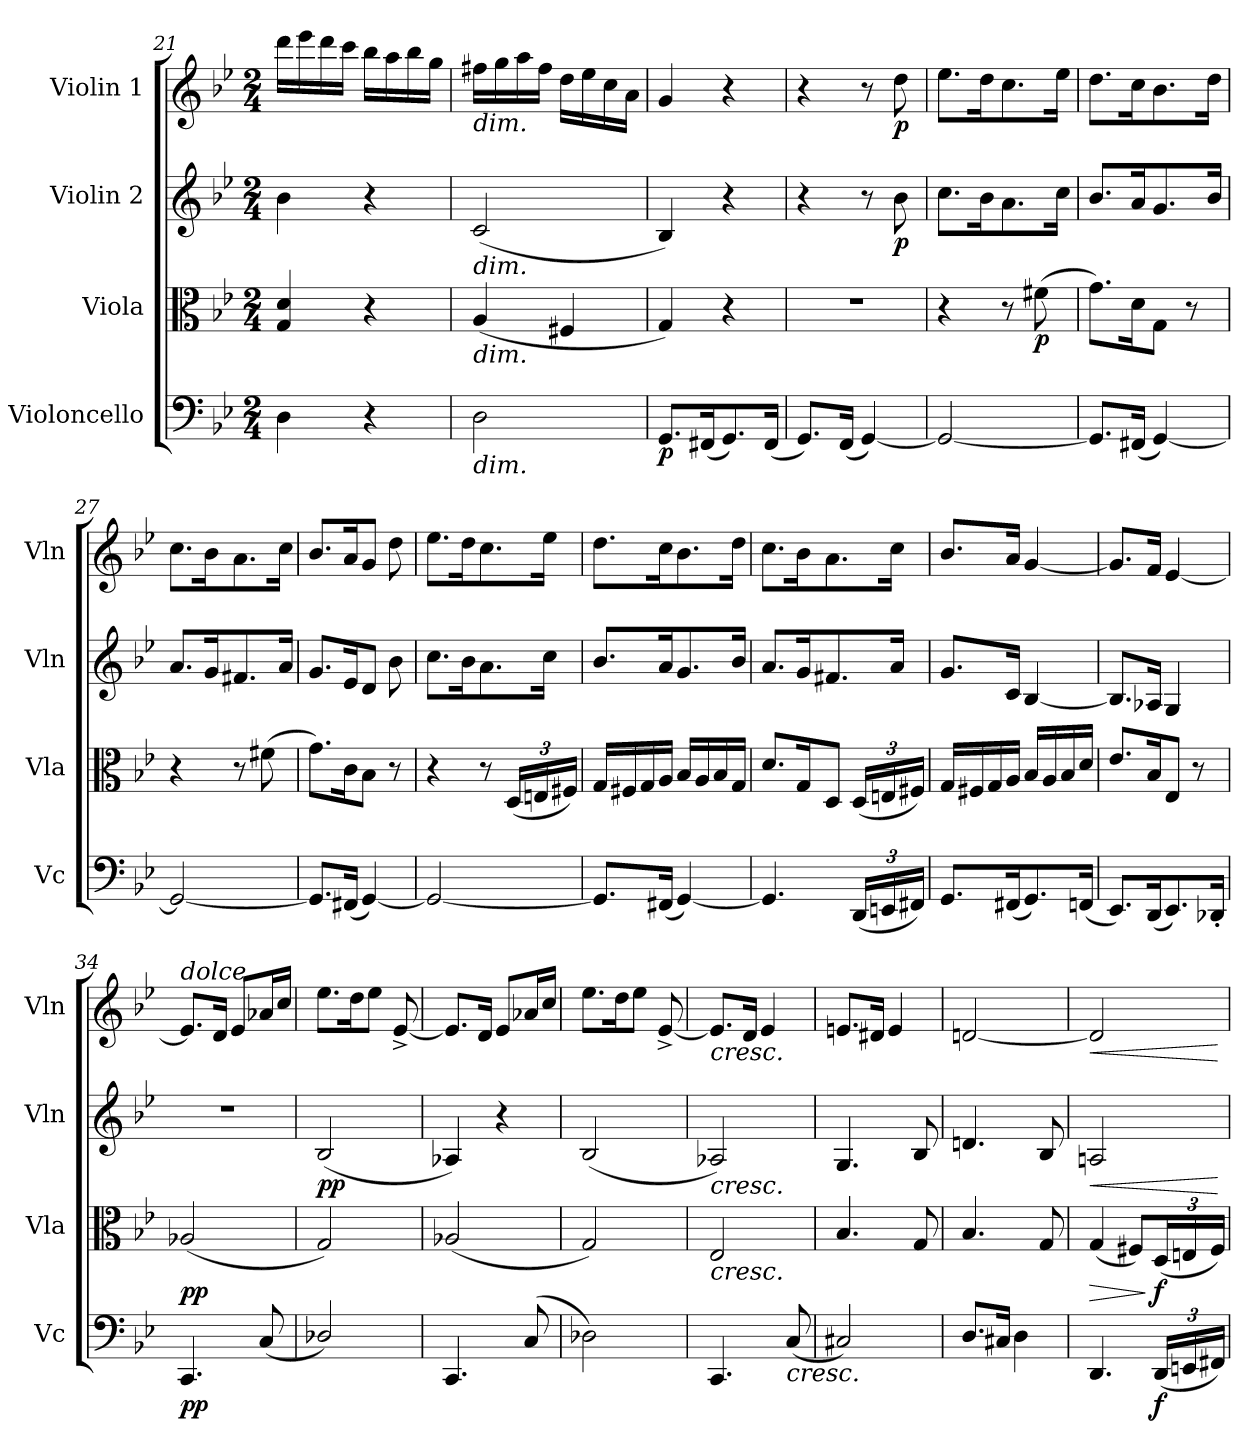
**kern	**dynam	**kern	**dynam	**kern	**dynam	**kern	**dynam
*part4	*part4	*part3	*part3	*part2	*part2	*part1	*part1
*staff4	*staff4	*staff3	*staff3	*staff2	*staff2	*staff1	*staff1
*I"Violoncello	*	*I"Viola	*	*I"Violin 2	*	*I"Violin 1	*
*I'Vc	*	*I'Vla	*	*I'Vln	*	*I'Vln	*
*clefF4	*	*clefC3	*	*clefG2	*	*clefG2	*
*k[b-e-]	*	*k[b-e-]	*	*k[b-e-]	*	*k[b-e-]	*
*M2/4	*	*M2/4	*	*M2/4	*	*M2/4	*
=21	=21	=21	=21	=21	=21	=21	=21
4D\	.	4G/ 4d/	.	4b-\	.	16ddd\LL	.
.	.	.	.	.	.	16eee-\	.
.	.	.	.	.	.	16ddd\	.
.	.	.	.	.	.	16ccc\JJ	.
4r	.	4r	.	4r	.	16bb-\LL	.
.	.	.	.	.	.	16aa\	.
.	.	.	.	.	.	16bb-\	.
.	.	.	.	.	.	16gg\JJ	.
=22	=22	=22	=22	=22	=22	=22	=22
!	!	!	!	!	!	!LO:TX:b:i:t=dim.	!
!	!	!	!	!LO:TX:b:i:t=dim.	!	!	!
!	!	!LO:TX:b:i:t=dim.	!	!	!	!	!
!LO:TX:b:i:t=dim.	!	!	!	!	!	!	!
2D\	.	(<4A/	.	(<2c/	.	16ff#X\LL	.
.	.	.	.	.	.	16gg\	.
.	.	.	.	.	.	16aa\	.
.	.	.	.	.	.	16ff#\JJ	.
.	.	4F#X/	.	.	.	16dd\LL	.
.	.	.	.	.	.	16ee-\	.
.	.	.	.	.	.	16cc\	.
.	.	.	.	.	.	16a\JJ	.
=23	=23	=23	=23	=23	=23	=23	=23
!	!LO:DY:b	!	!	!	!	!	!
8.GG/L	p	4G/)	.	4B-/)	.	4g/	.
(<16FF#X/K	.	.	.	.	.	.	.
8.GG/)	.	4r	.	4r	.	4r	.
(<16FF#/Jk	.	.	.	.	.	.	.
=24	=24	=24	=24	=24	=24	=24	=24
8.GG/L)	.	2r	.	4r	.	4r	.
(<16FF/Jk	.	.	.	.	.	.	.
[4GG/)	.	.	.	8r	.	8r	.
!	!	!	!	!	!LO:DY:b	!	!LO:DY:b
.	.	.	.	8b-\	p	8dd\	p
=25	=25	=25	=25	=25	=25	=25	=25
2GG/_	.	4r	.	8.cc\L	.	8.ee-\L	.
.	.	.	.	16b-\K	.	16dd\K	.
.	.	8r	.	8.a\	.	8.cc\	.
!	!	!	!LO:DY:b	!	!	!	!
.	.	(>8f#X\	p	.	.	.	.
.	.	.	.	16cc\Jk	.	16ee-\Jk	.
=26	=26	=26	=26	=26	=26	=26	=26
8.GG/L]	.	8.g\L)	.	8.b-/L	.	8.dd\L	.
(<16FF#X/Jk	.	16d\K	.	16a/K	.	16cc\K	.
[4GG/)	.	8G\J	.	8.g/	.	8.b-\	.
.	.	8r	.	.	.	.	.
.	.	.	.	16b-/Jk	.	16dd\Jk	.
=27	=27	=27	=27	=27	=27	=27	=27
2GG/_	.	4r	.	8.a/L	.	8.cc\L	.
.	.	.	.	16g/K	.	16b-\K	.
.	.	8r	.	8.f#X/	.	8.a\	.
.	.	(>8f#X\	.	.	.	.	.
.	.	.	.	16a/Jk	.	16cc\Jk	.
=28	=28	=28	=28	=28	=28	=28	=28
8.GG/L]	.	8.g\L)	.	8.g/L	.	8.b-/L	.
(<16FF#X/Jk	.	16c\K	.	16e-/K	.	16a/K	.
[4GG/)	.	8B-\J	.	8d/J	.	8g/J	.
.	.	8r	.	8b-\	.	8dd\	.
=29	=29	=29	=29	=29	=29	=29	=29
2GG/_	.	4r	.	8.cc\L	.	8.ee-\L	.
.	.	.	.	16b-\K	.	16dd\K	.
.	.	8r	.	8.a\	.	8.cc\	.
*	*	*Xbrackettup	*	*	*	*	*
.	.	(<24D/LL	.	.	.	.	.
.	.	24En/	.	.	.	.	.
.	.	.	.	16cc\Jk	.	16ee-\Jk	.
.	.	24F#X/JJ)	.	.	.	.	.
=30	=30	=30	=30	=30	=30	=30	=30
8.GG/L]	.	16G/LL	.	8.b-/L	.	8.dd\L	.
.	.	16F#X/	.	.	.	.	.
.	.	16G/	.	.	.	.	.
(<16FF#X/Jk	.	16A/JJ	.	16a/K	.	16cc\K	.
[4GG/)	.	16B-/LL	.	8.g/	.	8.b-\	.
.	.	16A/	.	.	.	.	.
.	.	16B-/	.	.	.	.	.
.	.	16G/JJ	.	16b-/Jk	.	16dd\Jk	.
!!LO:LB:g=z
=31	=31	=31	=31	=31	=31	=31	=31
4.GG/]	.	8.d/L	.	8.a/L	.	8.cc\L	.
.	.	16G/K	.	16g/K	.	16b-\K	.
.	.	8D/J	.	8.f#X/	.	8.a\	.
*Xbrackettup	*	*	*	*	*	*	*
(<24DD/LL	.	(<24D/LL	.	.	.	.	.
24EEn/	.	24En/	.	.	.	.	.
.	.	.	.	16a/Jk	.	16cc\Jk	.
24FF#X/JJ)	.	24F#X/JJ)	.	.	.	.	.
=32	=32	=32	=32	=32	=32	=32	=32
8.GG/L	.	16G/LL	.	8.g/L	.	8.b-/L	.
.	.	16F#X/	.	.	.	.	.
.	.	16G/	.	.	.	.	.
(<16FF#X/K	.	16A/JJ	.	16c/Jk	.	16a/Jk	.
8.GG/)	.	16B-/LL	.	[4B-/	.	[4g/	.
.	.	16A/	.	.	.	.	.
.	.	16B-/	.	.	.	.	.
(<16FFn/Jk	.	16d/JJ	.	.	.	.	.
=33	=33	=33	=33	=33	=33	=33	=33
8.EE-/L)	.	8.e-/L	.	8.B-/L]	.	8.g/L]	.
(<16DD/K	.	16B-/K	.	16A-X/Jk	.	16f/Jk	.
8.EE-/)	.	8E-/J	.	4G/	.	[4e-/	.
.	.	8r	.	.	.	.	.
16DD-X'/Jk	.	.	.	.	.	.	.
=34	=34	=34	=34	=34	=34	=34	=34
!	!	!	!	!	!	!LO:TX:a:i:t=dolce	!
!	!LO:DY:b	!	!LO:DY:b	!	!	!	!
4.CC/	pp	(<2A-X/	pp	2r	.	8.e-/L]	.
.	.	.	.	.	.	16d/Jk	.
.	.	.	.	.	.	8e-/L	.
(<8C/	.	.	.	.	.	16a-X/L	.
.	.	.	.	.	.	16cc/JJ	.
=35	=35	=35	=35	=35	=35	=35	=35
!	!	!	!	!	!LO:DY:b	!	!
2D-X/)	.	2G/)	.	(<2B-/	pp	8.ee-\L	.
.	.	.	.	.	.	16dd\K	.
.	.	.	.	.	.	8ee-\J	.
.	.	.	.	.	.	[8e-^/	.
=36	=36	=36	=36	=36	=36	=36	=36
4.CC/	.	(<2A-X/	.	4A-X/)	.	8.e-/L]	.
.	.	.	.	.	.	16d/Jk	.
.	.	.	.	4r	.	8e-/L	.
(<8C/	.	.	.	.	.	16a-X/L	.
.	.	.	.	.	.	16cc/JJ	.
=37	=37	=37	=37	=37	=37	=37	=37
2D-X\)	.	2G/)	.	(<2B-/	.	8.ee-\L	.
.	.	.	.	.	.	16dd\K	.
.	.	.	.	.	.	8ee-\J	.
.	.	.	.	.	.	[8e-^/	.
=38	=38	=38	=38	=38	=38	=38	=38
!	!	!	!	!	!	!LO:TX:b:i:t=cresc.	!
!	!	!	!	!LO:TX:b:i:t=cresc.	!	!	!
!	!	!LO:TX:b:i:t=cresc.	!	!	!	!	!
4.CC/	.	2E-/	.	2A-X/)	.	8.e-/L]	.
.	.	.	.	.	.	16d/Jk	.
.	.	.	.	.	.	4e-/	.
!LO:TX:b:i:t=cresc.	!	!	!	!	!	!	!
(<8C/	.	.	.	.	.	.	.
=39	=39	=39	=39	=39	=39	=39	=39
2C#X/)	.	4.B-/	.	4.G/	.	8.en/L	.
.	.	.	.	.	.	16d#X/Jk	.
.	.	.	.	.	.	4e/	.
.	.	8G/	.	8B-/	.	.	.
=40	=40	=40	=40	=40	=40	=40	=40
8.D/L	.	4.B-/	.	4.dn/	.	[2dn/	.
16C#X/Jk	.	.	.	.	.	.	.
4D\	.	.	.	.	.	.	.
.	.	8G/	.	8B-/	.	.	.
=41	=41	=41	=41	=41	=41	=41	=41
!	!	!	!LO:HP:b	!	!LO:HP:b	!	!LO:HP:b
4.DD/	.	(<4G/	>	2An/	<	2d/]	<
.	.	8F#X/L)	.	.	.	.	.
!	!LO:DY:b	!	!LO:DY:n=1:b	!	!	!	!
(<24DD/LL	f	(<24D/L	] f	.	.	.	.
24EEn/	.	24En/	.	.	.	.	.
24FF#X/JJ)	.	24F#/JJ)	.	.	.	.	.
.	.	.	.	.	[	.	[
=	=	=	=	=	=	=	=
*-	*-	*-	*-	*-	*-	*-	*-
